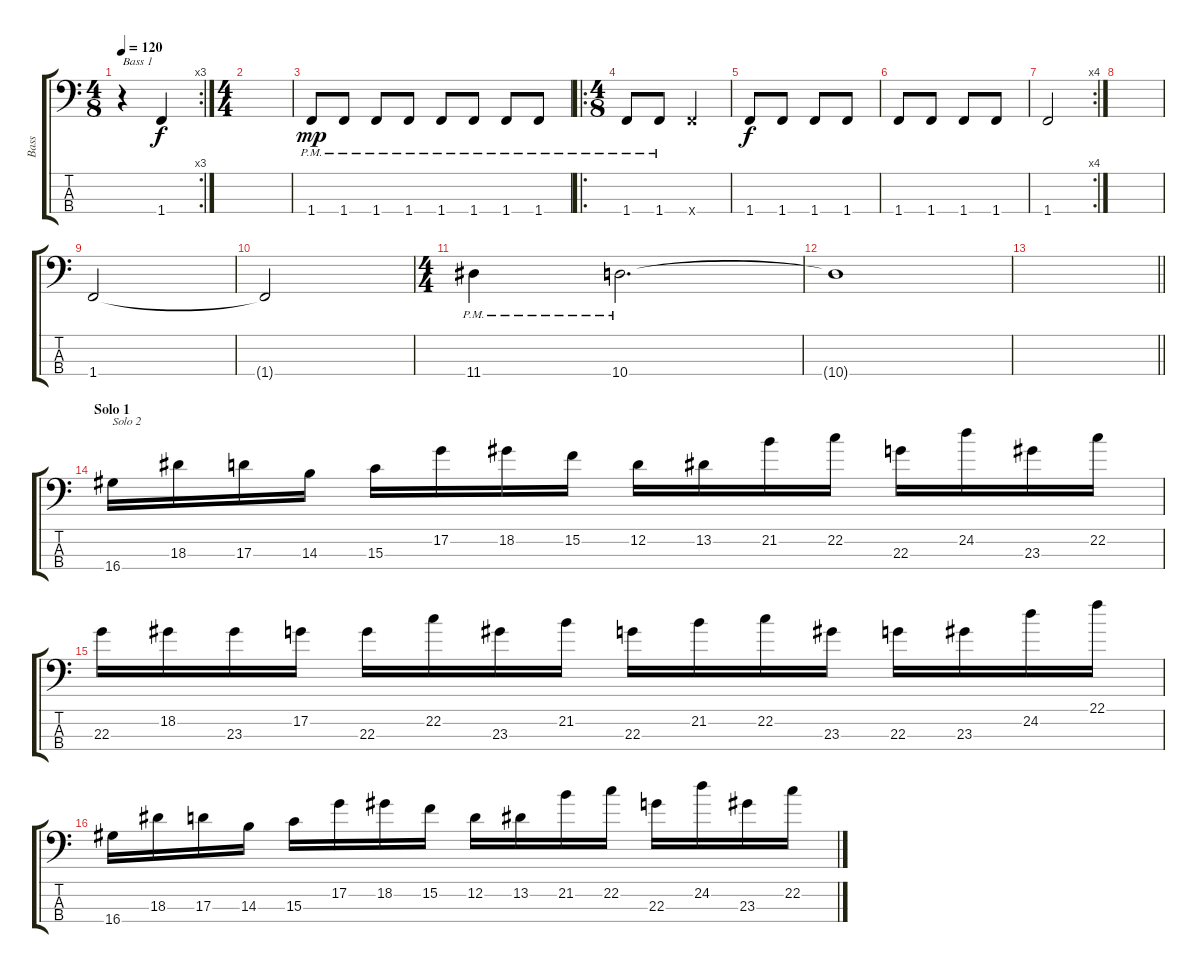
\track ("Bass" "Bass") {instrument synthbass2}
\staff {score tabs}
\tuning (G2 D2 A1 E1) {hide}
\rc 3
\ts (4 8)
\tempo 120
\clef f4
\ks c
r.4{txt "Bass 1" dy f} 1.4.4 |
\ts (4 4)
|
1.4{pm}.8{dy mp} 1.4{pm}.8 1.4{pm}.8 1.4{pm}.8 1.4{pm}.8 1.4{pm}.8 1.4{pm}.8 1.4{pm}.8 |
\ro
\ts (4 8)
1.4{pm}.8 1.4{pm}.8 1.4{x}.4 |
1.4.8{dy f} 1.4.8 1.4.8 1.4.8 |
1.4.8 1.4.8 1.4.8 1.4.8 |
\rc 4
1.4.2 |
|
1.4.2 |
1.4{t}.2 |
\ts (4 4)
11.4{pm}.4 10.4{pm}.2{d} |
10.4{t}.1 |
\barLineRight lightlight
|
\section ("" "Solo 1")
16.4.16{txt "Solo 2"} 18.3.16 17.3.16 14.3.16 15.3.16 17.2.16 18.2.16 15.2.16 12.2.16 13.2.16 21.2.16 22.2.16 22.3.16 24.2.16 23.3.16 22.2.16 |
22.3.16 18.2.16 23.3.16 17.2.16 22.3.16 22.2.16 23.3.16 21.2.16 22.3.16 21.2.16 22.2.16 23.3.16 22.3.16 23.3.16 24.2.16 22.1.16 |
16.4.16 18.3.16 17.3.16 14.3.16 15.3.16 17.2.16 18.2.16 15.2.16 12.2.16 13.2.16 21.2.16 22.2.16 22.3.16 24.2.16 23.3.16 22.2.16
